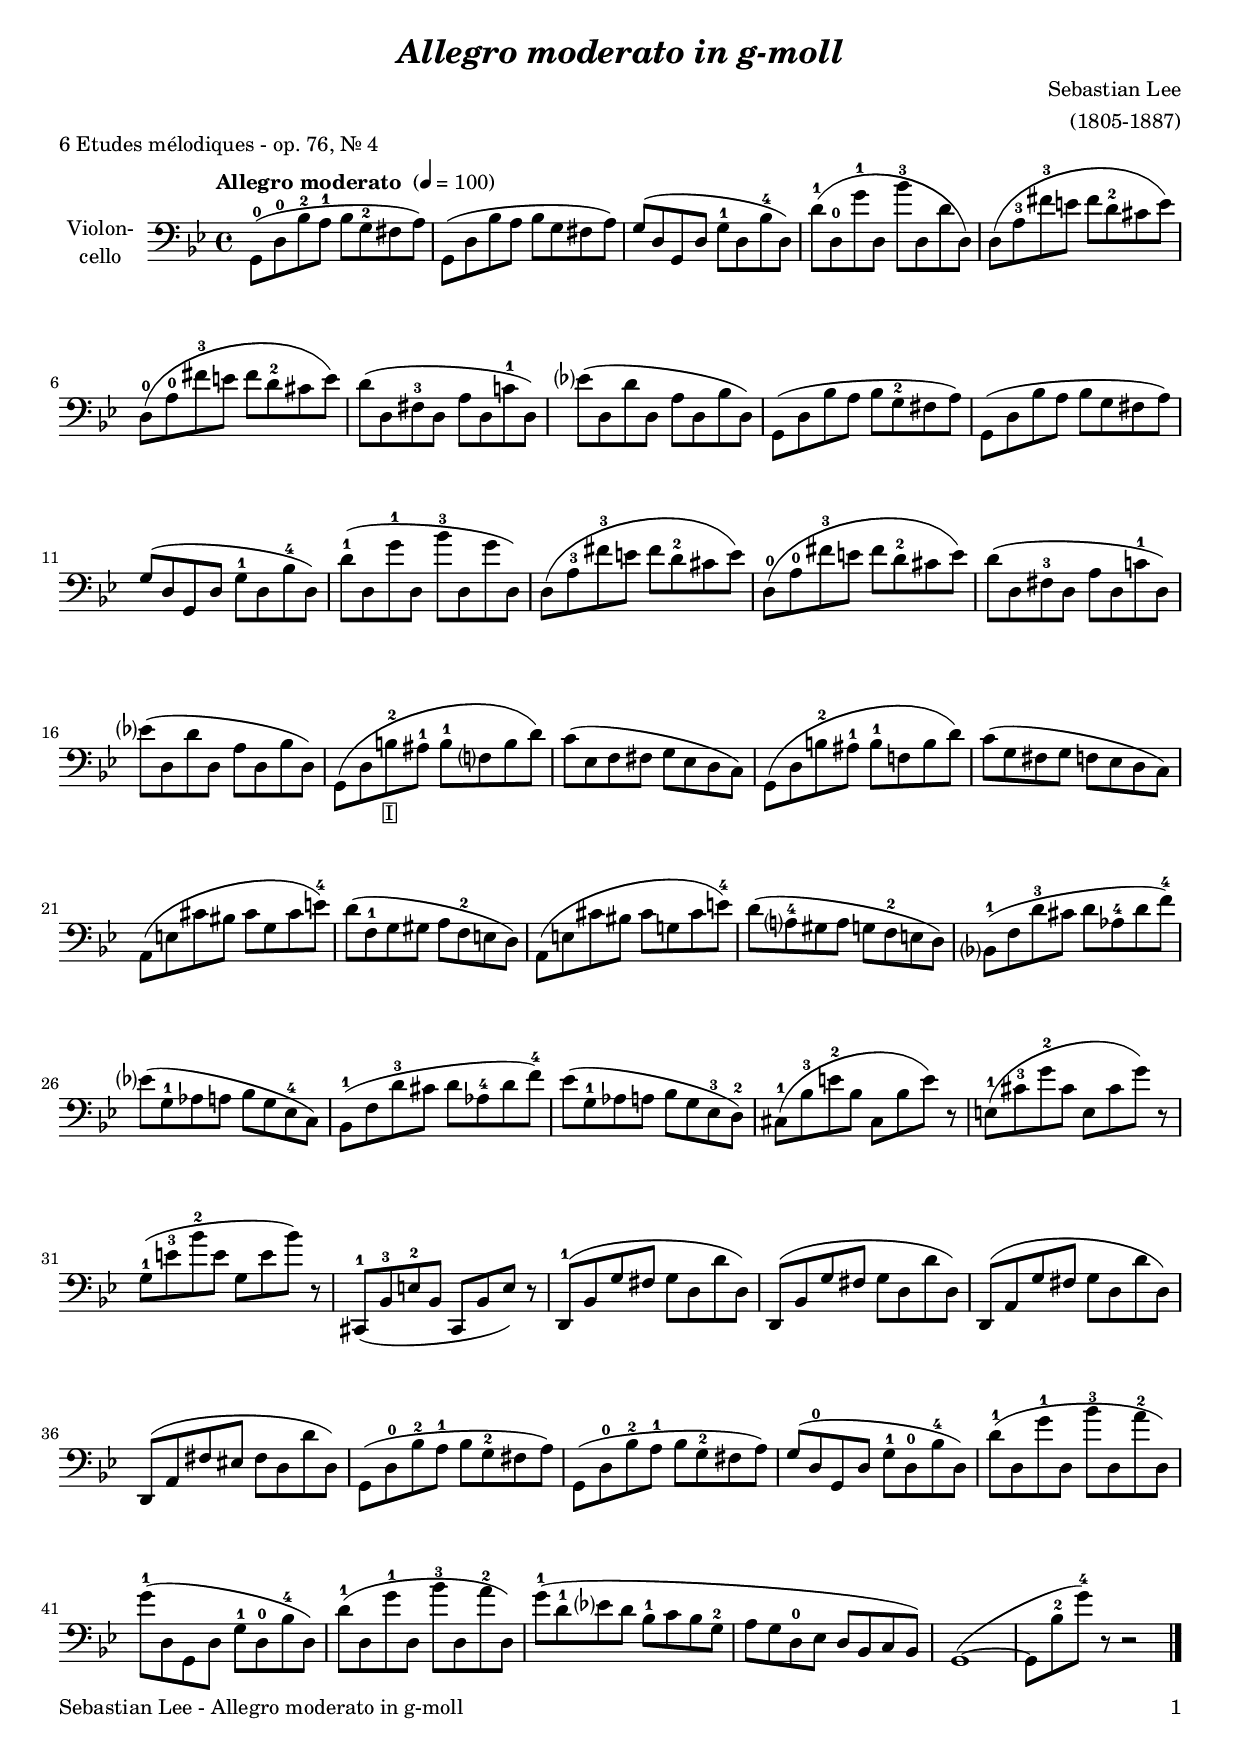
\version "2.24.1"
\include "deutsch.ly"

#(set-global-staff-size 18)

\header {
  title     = \markup \bold \italic "Allegro moderato in g-moll"
  composer  = "Sebastian Lee"
  arranger  = "(1805-1887)"
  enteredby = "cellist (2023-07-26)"
  piece     = "6 Etudes mélodiques - op. 76, Nr. 4"
}

voiceconsts = {
  \key g \minor
  \time 4/4
  \clef "bass"
%  \numericTimeSignature
  \compressEmptyMeasures
  % Set default beaming for all staves
%  \set Timing.beamExceptions = #'()
%  \set Timing.baseMoment     = #(ly:make-moment 1 4)
%  \set Timing.beatStructure  = #'(1 1 1)
  \tempo "Allegro moderato " 4=100
}

mist = "string ensemble 1"
mivl = "violin"
miba = "cello"
mipz = "pizzicato strings"

i = \markup \box "I"

va = \relative c {
  \voiceconsts

  g8(-0 d'-0 b'-2 a-1 b g-2 fis a)
  g,( d' b' a b g fis a)
  g( d g, d' g-1 d b'-4 d,)
  d'(-1 d,-0 g'-1 d, b''-3 d,, d' d,)

  d( a'-3 fis'-3 e fis d-2 cis e)
  d,(-0 a'-0 fis'-3 e fis d-2 cis e)
  d( d, fis-3 d a' d, c'!-1 d,)
  es'?( d, d' d, a' d, b' d,)

  g,( d' b' a b g-2 fis a)
  g,( d' b' a b g fis a)
  g( d g, d' g-1 d b'-4 d,)
  d'(-1 d, g'-1 d, b''-3 d,, g' d,)

  d( a'-3 fis'-3 e fis d-2 cis e)
  d,(-0 a'-0 fis'-3 e fis d-2 cis e)
  d( d, fis-3 d a' d, c'!-1 d,)
  es'?( d, d' d, a' d, b' d,)

  g,( d' h'-2_\i ais-1 h-1 f? h d)
  c( es, f fis g es d c)
  g( d' h'-2 ais-1 h-1 f! h d)
  c( g fis g f es d c)

  a( e' cis' his cis g cis e)-4
  d( f,-1 g gis a f-2 e d)
  a( e' cis' his cis g! cis e)-4
  d( a?-4 gis a g f-2 e d)

  b?(-1 f' d'-3 cis d as-4 d f)-4
  es?( g,-1 as a b g es-4 c)
  b(-1 f' d'-3 cis d as-4 d f)-4
  es( g,-1 as a b g es-3 d-2)

  cis(-1 b'-3 e-2 b cis, b' e) r
  e,(-1 cis'-3 g'-2 cis, e, cis' g') r
  g,(-1 e'-3 b'-2 e, g, e' b') r
  cis,,,(-1 b'-3 e-2 b cis, b' e) r

  d,(-1 b' g' fis g d d' d,)
  d,( b' g' fis g d d' d,)
  d,( a' g' fis g d d' d,)
  d,( a' fis' eis fis d d' d,)

  g,( d'-0 b'-2 a-1 b g-2 fis a)
  g,( d'-0 b'-2 a-1 b g-2 fis a)
  g( d-0 g, d' g-1 d-0 b'-4 d,)
  d'(-1 d, g'-1 d, b''-3 d,, a''-2 d,,)

  g'(-1 d, g, d' g-1 d-0 b'-4 d,)
  d'(-1 d, g'-1 d, b''-3 d,, a''-2 d,,)
  g'(-1 d-1 es? d b-1 c b g-2
  a g d-0 es d b c b)
  g1(~
  g8 b'-2 g')-4 r r2 \bar "|."
}


music = \new StaffGroup <<
      \new Staff {
	\set Staff.midiInstrument = \miba
	\set Staff.instrumentName = \markup \center-column { "Violon-" "cello" }
	\transpose g g { \va }
      }
>>

\book {
   \paper {
    print-page-number = ##t
    print-first-page-number = ##t
    ragged-last-bottom = ##f
    oddHeaderMarkup = \markup \null
    evenHeaderMarkup = \markup \null
    oddFooterMarkup = \markup {
      \fill-line {
        \if \should-print-page-number
        "Sebastian Lee - Allegro moderato in g-moll" \fromproperty #'page:page-number-string
      }
    }
    evenFooterMarkup = \oddFooterMarkup
  } \score {
    \music
    \layout {}
  }

  \score {
    \unfoldRepeats \music

    \midi {
      \context {
        \Score
      }
    }
  }
}